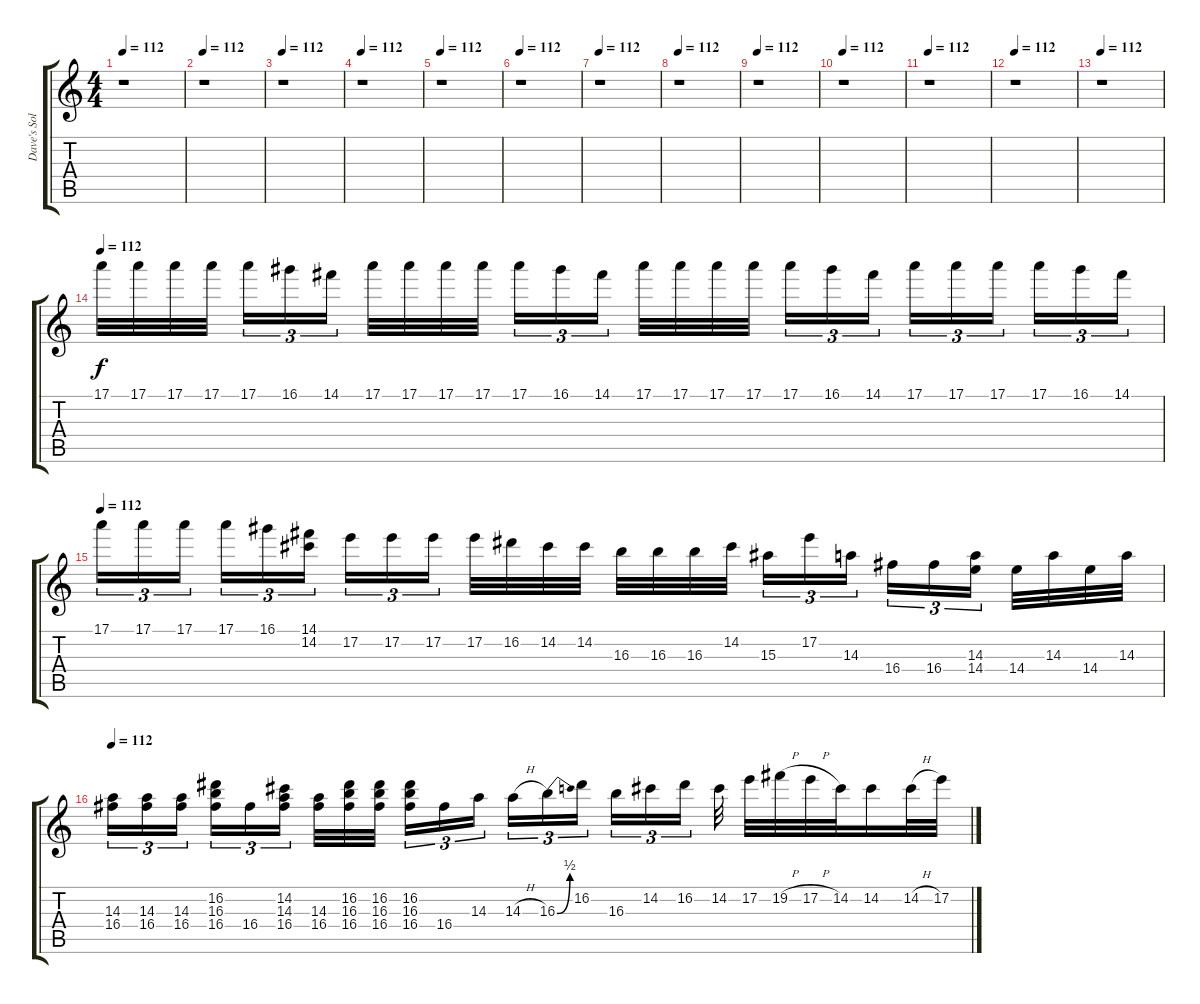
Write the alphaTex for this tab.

\track ("Dave's Solo" "Dave's Sol") {instrument distortionguitar}
\staff {score tabs}
\tuning (E4 B3 G3 D3 A2 E2) {hide}
\ts (4 4)
\tempo 112
\clef g2
\ks c
r.1{dy f} |
\tempo 112
r.1 |
\tempo 112
r.1 |
\tempo 112
r.1 |
\tempo 112
r.1 |
\tempo 112
r.1 |
\tempo 112
r.1 |
\tempo 112
r.1 |
\tempo 112
r.1 |
\tempo 112
r.1 |
\tempo 112
r.1 |
\tempo 112
r.1 |
\tempo 112
r.1 |
\tempo 112
17.1.32 17.1.32 17.1.32 17.1.32 17.1.16{tu (3 2)} 16.1.16{tu (3 2)} 14.1.16{tu (3 2)} 17.1.32 17.1.32 17.1.32 17.1.32 17.1.16{tu (3 2)} 16.1.16{tu (3 2)} 14.1.16{tu (3 2)} 17.1.32 17.1.32 17.1.32 17.1.32 17.1.16{tu (3 2)} 16.1.16{tu (3 2)} 14.1.16{tu (3 2)} 17.1.16{tu (3 2)} 17.1.16{tu (3 2)} 17.1.16{tu (3 2)} 17.1.16{tu (3 2)} 16.1.16{tu (3 2)} 14.1.16{tu (3 2)} |
\tempo 112
17.1.16{tu (3 2)} 17.1.16{tu (3 2)} 17.1.16{tu (3 2)} 17.1.16{tu (3 2)} 16.1.16{tu (3 2)} (14.1 14.2).16{tu (3 2)} 17.2.16{tu (3 2)} 17.2.16{tu (3 2)} 17.2.16{tu (3 2)} 17.2.32 16.2.32 14.2.32 14.2.32 16.3.32 16.3.32 16.3.32 14.2.32 15.3.16{tu (3 2)} 17.2.16{tu (3 2)} 14.3.16{tu (3 2)} 16.4.16{tu (3 2)} 16.4.16{tu (3 2)} (14.3 14.4).16{tu (3 2)} 14.4.32 14.3.32 14.4.32 14.3.32 |
\tempo 112
(14.3 16.4).16{tu (3 2)} (14.3 16.4).16{tu (3 2)} (14.3 16.4).16{tu (3 2)} (16.2 16.3 16.4).16{tu (3 2)} 16.4.16{tu (3 2)} (14.2 14.3 16.4).16{tu (3 2)} (14.3 16.4).32 (16.2 16.3 16.4).32 (16.2 16.3 16.4).32 (16.2 16.3 16.4).16{tu (3 2)} 16.4.16{tu (3 2)} 14.3.16{tu (3 2)} 14.3{h}.16{tu (3 2)} 16.3{be (bend 0 0 60 2)}.16{tu (3 2)} 16.2.16{tu (3 2)} 16.3.16{tu (3 2)} 14.2.16{tu (3 2)} 16.2.16{tu (3 2)} 14.2.32 17.2.32 19.2{h}.32 17.2{h}.32 14.2.32 14.2.16 14.2{h}.32 17.2.32
